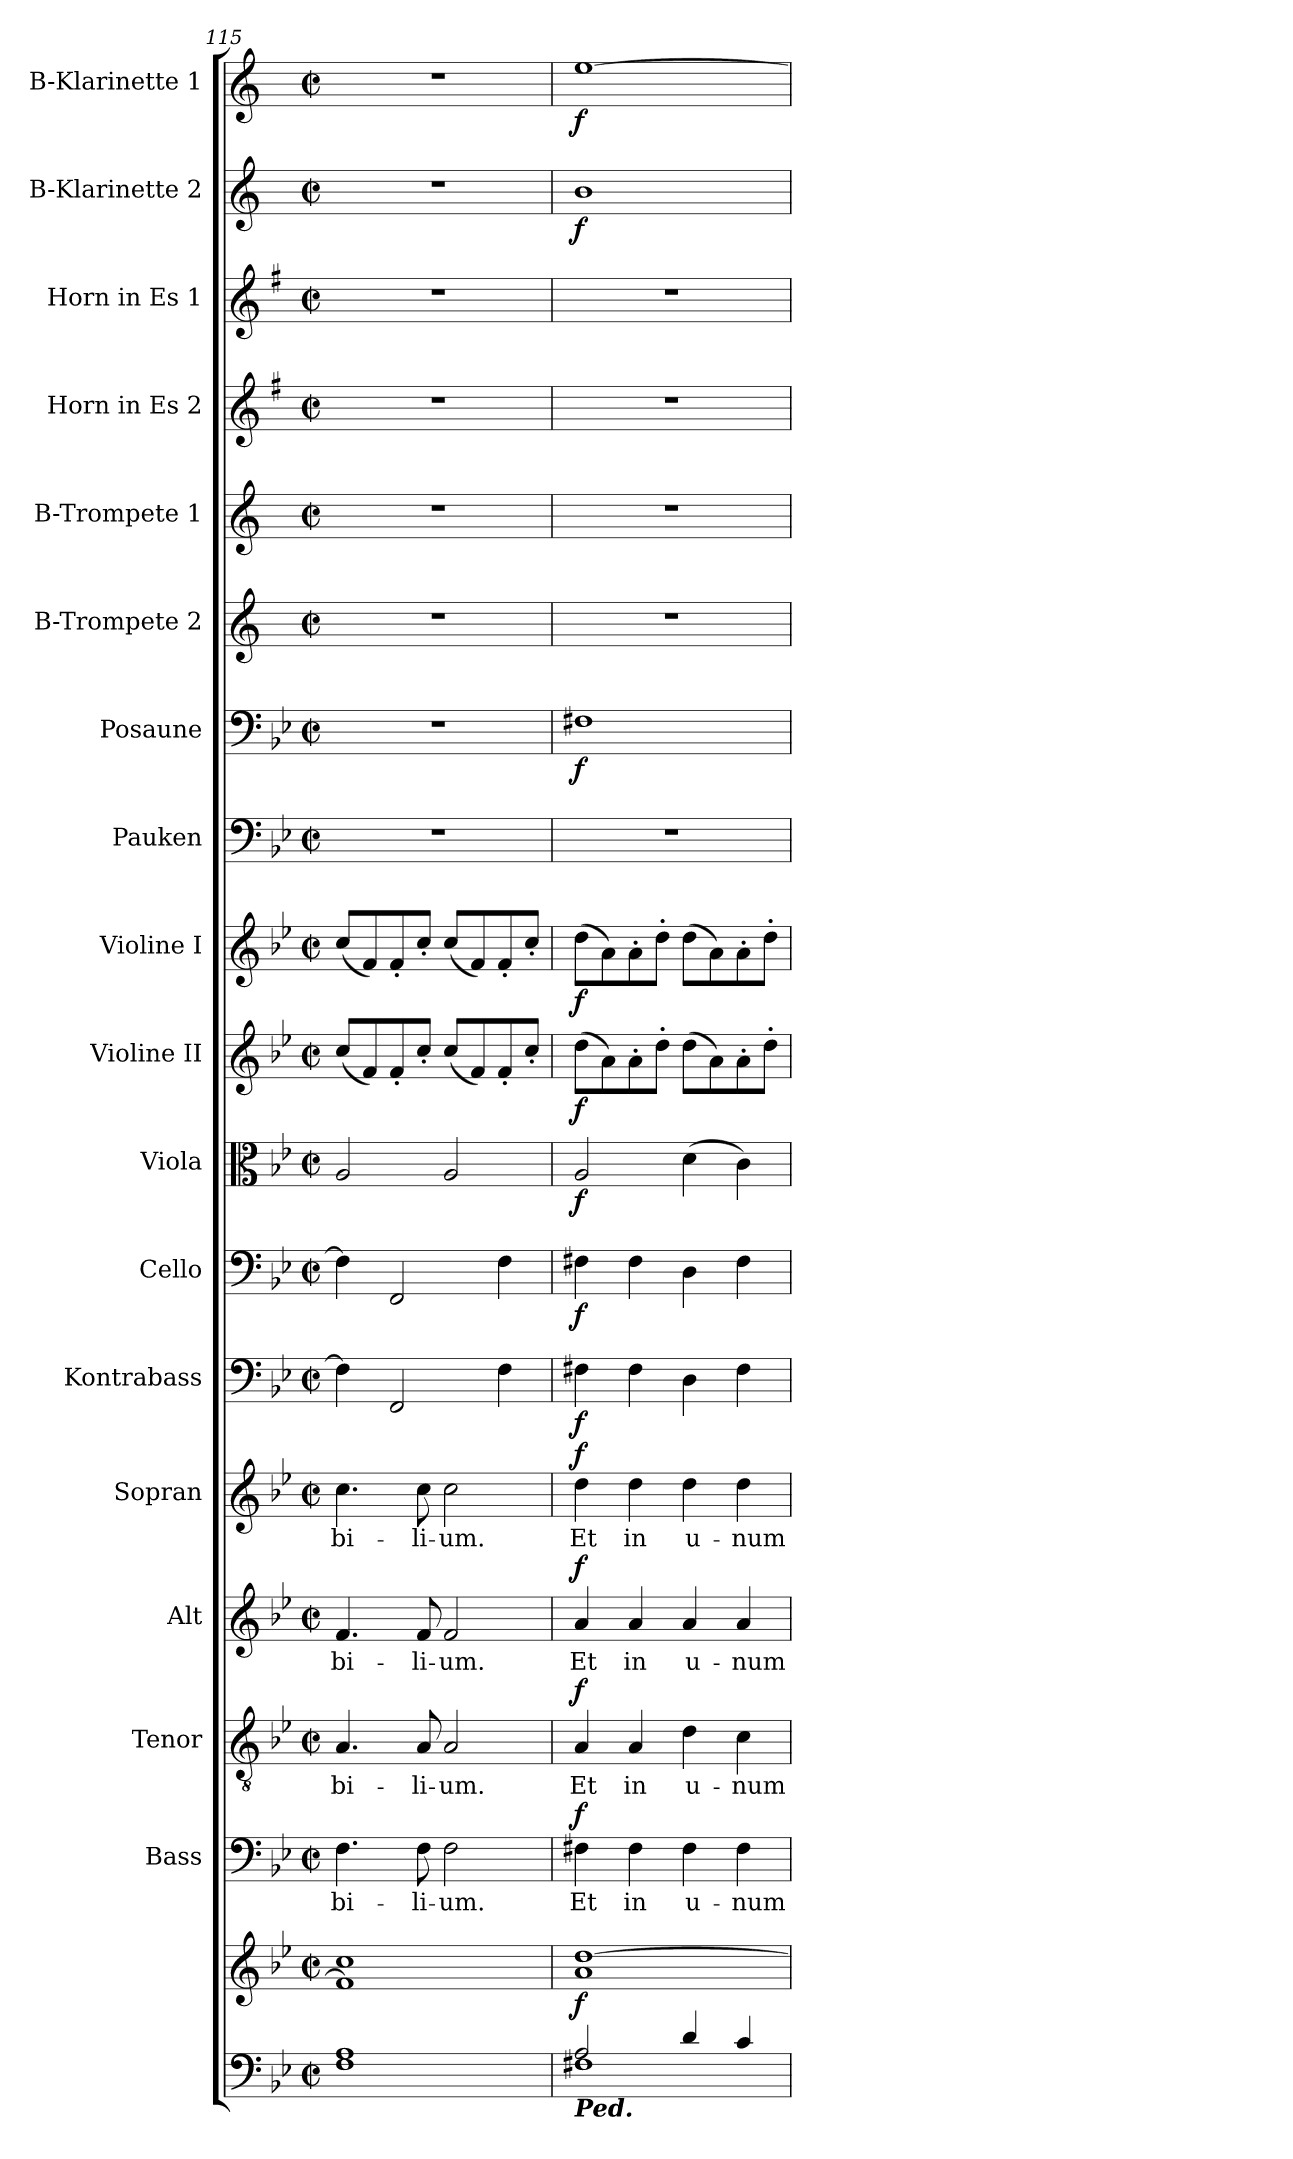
**kern	**kern	**dynam	**kern	**text	**dynam	**kern	**text	**dynam	**kern	**text	**dynam	**kern	**text	**dynam	**kern	**dynam	**kern	**dynam	**kern	**dynam	**kern	**dynam	**kern	**dynam	**kern	**kern	**dynam	**kern	**kern	**kern	**kern	**kern	**dynam	**kern	**dynam
*part18	*part18	*part18	*part17	*part17	*part17	*part16	*part16	*part16	*part15	*part15	*part15	*part14	*part14	*part14	*part13	*part13	*part12	*part12	*part11	*part11	*part10	*part10	*part9	*part9	*part8	*part7	*part7	*part6	*part5	*part4	*part3	*part2	*part2	*part1	*part1
*staff19	*staff18	*staff18/19	*staff17	*staff17	*staff17	*staff16	*staff16	*staff16	*staff15	*staff15	*staff15	*staff14	*staff14	*staff14	*staff13	*staff13	*staff12	*staff12	*staff11	*staff11	*staff10	*staff10	*staff9	*staff9	*staff8	*staff7	*staff7	*staff6	*staff5	*staff4	*staff3	*staff2	*staff2	*staff1	*staff1
*	*	*	*I"Bass	*	*	*I"Tenor	*	*	*I"Alt	*	*	*I"Sopran	*	*	*I"Kontrabass	*	*I"Cello	*	*I"Viola	*	*I"Violine II	*	*I"Violine I	*	*I"Pauken	*I"Posaune	*	*I"B-Trompete 2	*I"B-Trompete 1	*I"Horn in Es 2	*I"Horn in Es 1	*I"B-Klarinette 2	*	*I"B-Klarinette 1	*
*	*	*	*I'B.	*	*	*I'T.	*	*	*I'A.	*	*	*I'S.	*	*	*I'Kb.	*	*	*	*I'Vla.	*	*I'Vl. II	*	*I'Vl. I	*	*I'Pk.	*I'Pos.	*	*I'B Trp. 2	*I'B Trp. 1	*	*	*I'B Kl. 2	*	*I'B Kl. 1	*
*clefF4	*clefG2	*	*clefF4	*	*	*clefGv2	*	*	*clefG2	*	*	*clefG2	*	*	*clefF4	*	*clefF4	*	*clefC3	*	*clefG2	*	*clefG2	*	*clefF4	*clefF4	*	*clefG2	*clefG2	*clefG2	*clefG2	*clefG2	*	*clefG2	*
*	*	*	*	*	*	*	*	*	*	*	*	*	*	*	*ITrd7c12	*	*	*	*	*	*	*	*	*	*	*	*	*ITrd1c2	*ITrd1c2	*ITrd5c9	*ITrd5c9	*ITrd1c2	*	*ITrd1c2	*
*k[b-e-]	*k[b-e-]	*	*k[b-e-]	*	*	*k[b-e-]	*	*	*k[b-e-]	*	*	*k[b-e-]	*	*	*k[b-e-]	*	*k[b-e-]	*	*k[b-e-]	*	*k[b-e-]	*	*k[b-e-]	*	*k[b-e-]	*k[b-e-]	*	*k[b-e-]	*k[b-e-]	*k[b-e-]	*k[b-e-]	*k[b-e-]	*	*k[b-e-]	*
*B-:	*B-:	*	*B-:	*	*	*B-:	*	*	*B-:	*	*	*B-:	*	*	*B-:	*	*B-:	*	*B-:	*	*B-:	*	*B-:	*	*B-:	*B-:	*	*B-:	*B-:	*B-:	*B-:	*B-:	*	*B-:	*
*M2/2	*M2/2	*	*M2/2	*	*	*M2/2	*	*	*M2/2	*	*	*M2/2	*	*	*M2/2	*	*M2/2	*	*M2/2	*	*M2/2	*	*M2/2	*	*M2/2	*M2/2	*	*M2/2	*M2/2	*M2/2	*M2/2	*M2/2	*	*M2/2	*
*met(c|)	*met(c|)	*	*met(c|)	*	*	*met(c|)	*	*	*met(c|)	*	*	*met(c|)	*	*	*met(c|)	*	*met(c|)	*	*met(c|)	*	*met(c|)	*	*met(c|)	*	*met(c|)	*met(c|)	*	*met(c|)	*met(c|)	*met(c|)	*met(c|)	*met(c|)	*	*met(c|)	*
=115	=115	=115	=115	=115	=115	=115	=115	=115	=115	=115	=115	=115	=115	=115	=115	=115	=115	=115	=115	=115	=115	=115	=115	=115	=115	=115	=115	=115	=115	=115	=115	=115	=115	=115	=115
*^	*^	*	*	*	*	*	*	*	*	*	*	*	*	*	*	*	*	*	*	*	*	*	*	*	*	*	*	*	*	*	*	*	*	*	*
!	!	!	!	!	!	!LO:LY:b	!	!	!LO:LY:b	!	!	!LO:LY:b	!	!	!LO:LY:b	!	!	!	!	!	!	!	!	!	!	!	!	!	!	!	!	!	!	!	!	!	!
1A	1F	1cc	1f]	.	4.F\	-bi-	.	4.A/	-bi-	.	4.f/	-bi-	.	4.cc\	-bi-	.	4FF\]	.	4F\]	.	2A/	.	(<8cc/L	.	(<8cc/L	.	1r	1r	.	1r	1r	1r	1r	1r	.	1r	.
.	.	.	.	.	.	.	.	.	.	.	.	.	.	.	.	.	.	.	.	.	.	.	8f/)	.	8f/)	.	.	.	.	.	.	.	.	.	.	.	.
.	.	.	.	.	.	.	.	.	.	.	.	.	.	.	.	.	2FFF/	.	2FF/	.	.	.	8f'</	.	8f'</	.	.	.	.	.	.	.	.	.	.	.	.
!	!	!	!	!	!	!LO:LY:b	!	!	!LO:LY:b	!	!	!LO:LY:b	!	!	!LO:LY:b	!	!	!	!	!	!	!	!	!	!	!	!	!	!	!	!	!	!	!	!	!	!
.	.	.	.	.	8F\	-li-	.	8A/	-li-	.	8f/	-li-	.	8cc\	-li-	.	.	.	.	.	.	.	8cc'</J	.	8cc'</J	.	.	.	.	.	.	.	.	.	.	.	.
!	!	!	!	!	!	!LO:LY:b	!	!	!LO:LY:b	!	!	!LO:LY:b	!	!	!LO:LY:b	!	!	!	!	!	!	!	!	!	!	!	!	!	!	!	!	!	!	!	!	!	!
.	.	.	.	.	2F\	-um.	.	2A/	-um.	.	2f/	-um.	.	2cc\	-um.	.	.	.	.	.	2A/	.	(<8cc/L	.	(<8cc/L	.	.	.	.	.	.	.	.	.	.	.	.
.	.	.	.	.	.	.	.	.	.	.	.	.	.	.	.	.	.	.	.	.	.	.	8f/)	.	8f/)	.	.	.	.	.	.	.	.	.	.	.	.
.	.	.	.	.	.	.	.	.	.	.	.	.	.	.	.	.	4FF\	.	4F\	.	.	.	8f'</	.	8f'</	.	.	.	.	.	.	.	.	.	.	.	.
.	.	.	.	.	.	.	.	.	.	.	.	.	.	.	.	.	.	.	.	.	.	.	8cc'</J	.	8cc'</J	.	.	.	.	.	.	.	.	.	.	.	.
=116	=116	=116	=116	=116	=116	=116	=116	=116	=116	=116	=116	=116	=116	=116	=116	=116	=116	=116	=116	=116	=116	=116	=116	=116	=116	=116	=116	=116	=116	=116	=116	=116	=116	=116	=116	=116	=116
!LO:TX:b:Bi:t=Ped.	!	!	!	!	!	!	!	!	!	!	!	!	!	!	!	!	!	!	!	!	!	!	!	!	!	!	!	!	!	!	!	!	!	!	!	!	!
!	!	!	!	!LO:DY:b	!	!LO:LY:b	!LO:DY:a	!	!LO:LY:b	!LO:DY:a	!	!LO:LY:b	!LO:DY:a	!	!LO:LY:b	!LO:DY:a	!	!LO:DY:b	!	!LO:DY:b	!	!LO:DY:b	!	!LO:DY:b	!	!LO:DY:b	!	!	!LO:DY:b	!	!	!	!	!	!LO:DY:b	!	!LO:DY:b
2A/	1F#X	[>1dd	1a	f	4F#X\	Et	f	4A/	Et	f	4a/	Et	f	4dd\	Et	f	4FF#X\	f	4F#X\	f	2A/	f	(>8dd\L	f	(>8dd\L	f	1r	1F#X	f	1r	1r	1r	1r	1a	f	[1dd	f
.	.	.	.	.	.	.	.	.	.	.	.	.	.	.	.	.	.	.	.	.	.	.	8a\)	.	8a\)	.	.	.	.	.	.	.	.	.	.	.	.
!	!	!	!	!	!	!LO:LY:b	!	!	!LO:LY:b	!	!	!LO:LY:b	!	!	!LO:LY:b	!	!	!	!	!	!	!	!	!	!	!	!	!	!	!	!	!	!	!	!	!	!
.	.	.	.	.	4F#\	in	.	4A/	in	.	4a/	in	.	4dd\	in	.	4FF#\	.	4F#\	.	.	.	8a'>\	.	8a'>\	.	.	.	.	.	.	.	.	.	.	.	.
.	.	.	.	.	.	.	.	.	.	.	.	.	.	.	.	.	.	.	.	.	.	.	8dd'>\J	.	8dd'>\J	.	.	.	.	.	.	.	.	.	.	.	.
!	!	!	!	!	!	!LO:LY:b	!	!	!LO:LY:b	!	!	!LO:LY:b	!	!	!LO:LY:b	!	!	!	!	!	!	!	!	!	!	!	!	!	!	!	!	!	!	!	!	!	!
4d/	.	.	.	.	4F#\	u-	.	4d\	u-	.	4a/	u-	.	4dd\	u-	.	4DD\	.	4D\	.	(>4d\	.	(>8dd\L	.	(>8dd\L	.	.	.	.	.	.	.	.	.	.	.	.
.	.	.	.	.	.	.	.	.	.	.	.	.	.	.	.	.	.	.	.	.	.	.	8a\)	.	8a\)	.	.	.	.	.	.	.	.	.	.	.	.
!	!	!	!	!	!	!LO:LY:b	!	!	!LO:LY:b	!	!	!LO:LY:b	!	!	!LO:LY:b	!	!	!	!	!	!	!	!	!	!	!	!	!	!	!	!	!	!	!	!	!	!
4c/	.	.	.	.	4F#\	-num	.	4c\	-num	.	4a/	-num	.	4dd\	-num	.	4FF#\	.	4F#\	.	4c\)	.	8a'>\	.	8a'>\	.	.	.	.	.	.	.	.	.	.	.	.
.	.	.	.	.	.	.	.	.	.	.	.	.	.	.	.	.	.	.	.	.	.	.	8dd'>\J	.	8dd'>\J	.	.	.	.	.	.	.	.	.	.	.	.
*v	*v	*	*	*	*	*	*	*	*	*	*	*	*	*	*	*	*	*	*	*	*	*	*	*	*	*	*	*	*	*	*	*	*	*	*	*	*
*	*v	*v	*	*	*	*	*	*	*	*	*	*	*	*	*	*	*	*	*	*	*	*	*	*	*	*	*	*	*	*	*	*	*	*	*	*
=	=	=	=	=	=	=	=	=	=	=	=	=	=	=	=	=	=	=	=	=	=	=	=	=	=	=	=	=	=	=	=	=	=	=	=
*-	*-	*-	*-	*-	*-	*-	*-	*-	*-	*-	*-	*-	*-	*-	*-	*-	*-	*-	*-	*-	*-	*-	*-	*-	*-	*-	*-	*-	*-	*-	*-	*-	*-	*-	*-
